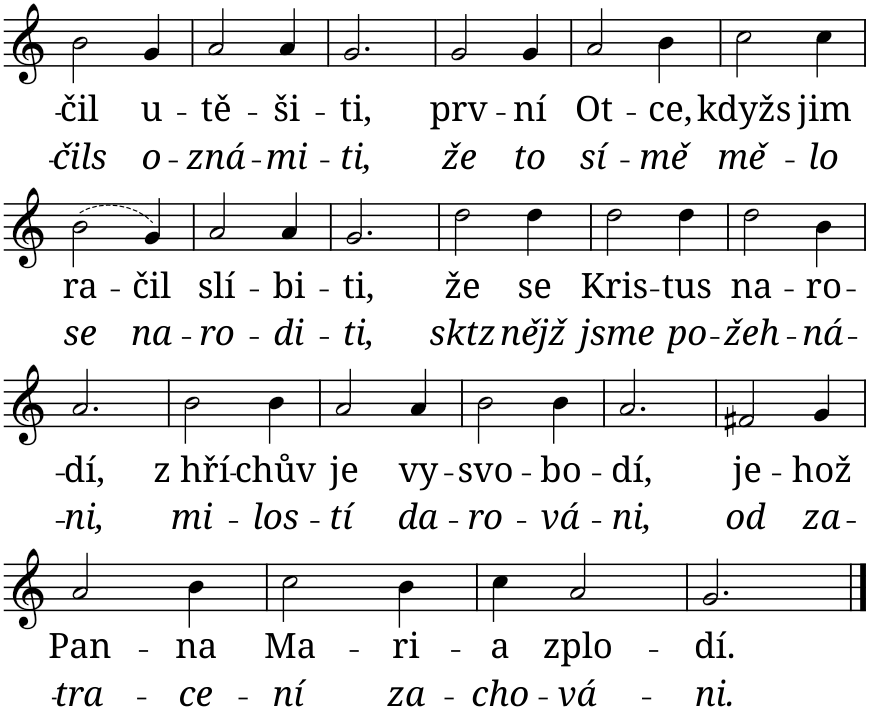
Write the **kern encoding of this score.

**kern	**text	**text
*part1	*part1	*part1
*staff1	*staff1	*staff1
*I"Piano	*	*
*I'Pno.	*	*
!!LO:PB:g=z
*clefG2	*	*
*k[]	*	*
*M3/4	*	*
=65	=65	=65
!	!LO:LY:b	!LO:LY:b
2b\	-čil	-čils
!	!LO:LY:b	!LO:LY:b
4g/	u-	o-
=66	=66	=66
!	!LO:LY:b	!LO:LY:b
2a/	-tě-	-zná-
!	!LO:LY:b	!LO:LY:b
4a/	-ši-	-mi-
=67	=67	=67
!	!LO:LY:b	!LO:LY:b
2.g/	-ti,	-ti,
=68	=68	=68
!	!LO:LY:b	!LO:LY:b
2g/	prv-	že
!	!LO:LY:b	!LO:LY:b
4g/	-ní	to
=69	=69	=69
!	!LO:LY:b	!LO:LY:b
2a/	Ot-	sí-
!	!LO:LY:b	!LO:LY:b
4b\	-ce,	-mě
=70	=70	=70
!	!LO:LY:b	!LO:LY:b
2cc\	kdyžs	mě-
!	!LO:LY:b	!LO:LY:b
4cc\	jim	-lo
!!LO:LB:g=z
=71	=71	=71
!	!LO:LY:b	!LO:LY:b
(2b\	ra-	se
!	!LO:LY:b	!LO:LY:b
4g/)	-čil	na-
=72	=72	=72
!	!LO:LY:b	!LO:LY:b
2a/	slí-	-ro-
!	!LO:LY:b	!LO:LY:b
4a/	-bi-	-di-
=73	=73	=73
!	!LO:LY:b	!LO:LY:b
2.g/	-ti,	-ti,
=74	=74	=74
!	!LO:LY:b	!LO:LY:b
2dd\	že	sktz
!	!LO:LY:b	!LO:LY:b
4dd\	se	nějž
=75	=75	=75
!	!LO:LY:b	!LO:LY:b
2dd\	Kris-	jsme
!	!LO:LY:b	!LO:LY:b
4dd\	-tus	po-
=76	=76	=76
!	!LO:LY:b	!LO:LY:b
2dd\	na-	-žeh-
!	!LO:LY:b	!LO:LY:b
4b\	-ro-	-ná-
!!LO:LB:g=z
=77	=77	=77
!	!LO:LY:b	!LO:LY:b
2.a/	-dí,	-ni,
=78	=78	=78
!	!LO:LY:b	!LO:LY:b
2b\	z hří-	mi-
!	!LO:LY:b	!LO:LY:b
4b\	-chův	-los-
=79	=79	=79
!	!LO:LY:b	!LO:LY:b
2a/	je	-tí
!	!LO:LY:b	!LO:LY:b
4a/	vy-	da-
=80	=80	=80
!	!LO:LY:b	!LO:LY:b
2b\	-svo-	-ro-
!	!LO:LY:b	!LO:LY:b
4b\	-bo-	-vá-
=81	=81	=81
!	!LO:LY:b	!LO:LY:b
2.a/	-dí,	-ni,
=82	=82	=82
!	!LO:LY:b	!LO:LY:b
2f#X/	je-	od
!	!LO:LY:b	!LO:LY:b
4g/	-hož	za-
!!LO:LB:g=z
=83	=83	=83
!	!LO:LY:b	!LO:LY:b
2a/	Pan-	-tra-
!	!LO:LY:b	!LO:LY:b
4b\	-na	-ce-
=84	=84	=84
!	!LO:LY:b	!LO:LY:b
2cc\	Ma-	-ní
!	!LO:LY:b	!LO:LY:b
4b\	-ri-	za-
=85	=85	=85
!	!LO:LY:b	!LO:LY:b
4cc\	-a	-cho-
!	!LO:LY:b	!LO:LY:b
2a/	zplo-	-vá-
=86	=86	=86
!	!LO:LY:b	!LO:LY:b
2.g/	-dí.	-ni.
==	==	==
*-	*-	*-
